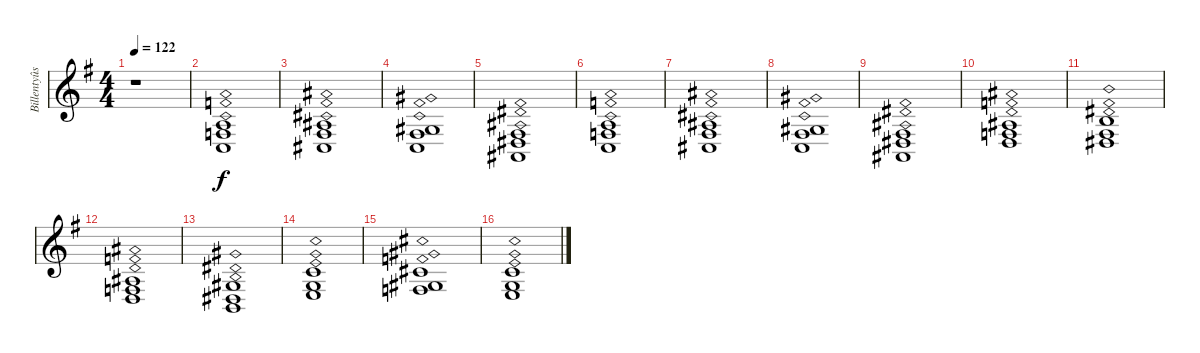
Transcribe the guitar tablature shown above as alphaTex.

\track ("Billentyûs (Mats Olausson)" "Billentyûs") {instrument drawbarorgan}
\staff {score}
\tuning (E4 B3 G3 D3 A2 E2) {hide}
\ts (4 4)
\tempo 122
\clef g2
\ks g
r.1{dy f} |
(2.3{ph 12} 3.4{ph 12} 3.5{ph 12}).1{volume 8 instrument drawbarorgan} |
(3.3{ph 12} 4.4{ph 12} 4.5{ph 12}).1 |
(1.3{ph 12} 4.4{ph 12} 3.5{ph 12}).1 |
(4.4{ph 12} 6.5{ph 12} 6.6{ph 12}).1 |
(2.3{ph 12} 3.4{ph 12} 3.5{ph 12}).1 |
(3.3{ph 12} 4.4{ph 12} 4.5{ph 12}).1 |
(1.3{ph 12} 4.4{ph 12} 3.5{ph 12}).1 |
(4.4{ph 12} 6.5{ph 12} 6.6{ph 12}).1 |
(3.3{ph 12} 3.4{ph 12} 5.5{ph 12}).1 |
(4.3{ph 12} 4.4{ph 12} 6.5{ph 12}).1 |
(3.3{ph 12} 3.4{ph 12} 5.5{ph 12}).1 |
(1.3{ph 12} 1.4{ph 12} 2.5{ph 12}).1 |
(1.2{ph 12} 0.3{ph 12} 2.4{ph 12}).1 |
(2.2{ph 12} 1.3{ph 12} 3.4{ph 12}).1 |
(1.2{ph 12} 0.3{ph 12} 2.4{sh 12}).1
